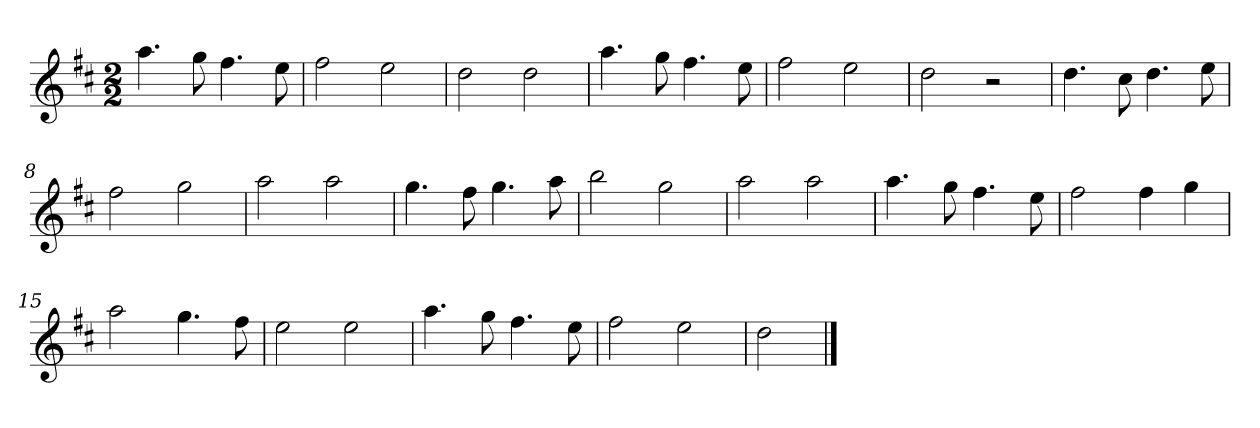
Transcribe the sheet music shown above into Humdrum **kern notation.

**kern
*part1
*staff1
*k[f#c#]
*M2/2
*MM120
=1
4.aa
8gg
4.ff#
8ee
=2
2ff#
2ee
=3
2dd
2dd
=4
4.aa
8gg
4.ff#
8ee
=5
2ff#
2ee
=6
2dd
2r
=7
4.dd
8cc#
4.dd
8ee
=8
2ff#
2gg
=9
2aa
2aa
=10
4.gg
8ff#
4.gg
8aa
=11
2bb
2gg
=12
2aa
2aa
=13
4.aa
8gg
4.ff#
8ee
=14
2ff#
4ff#
4gg
=15
2aa
4.gg
8ff#
=16
2ee
2ee
=17
4.aa
8gg
4.ff#
8ee
=18
2ff#
2ee
=19
2dd
==
*-
